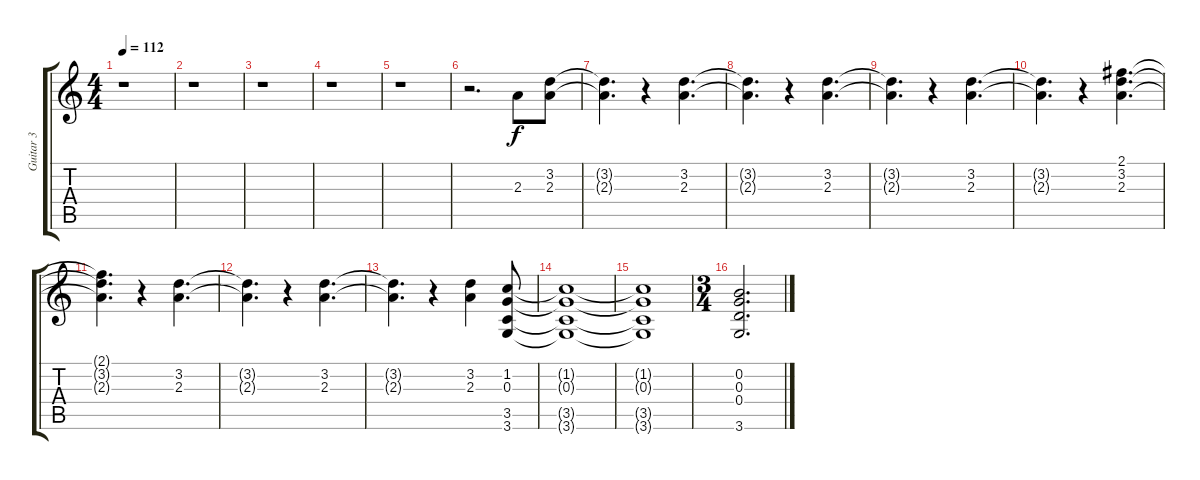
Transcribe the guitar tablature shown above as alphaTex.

\track ("Guitar 3" "Guitar 3") {instrument overdrivenguitar}
\staff {score tabs}
\tuning (E4 B3 G3 D3 A2 E2) {hide}
\ts (4 4)
\tempo 112
\clef g2
\ks c
r.1{dy f} |
r.1 |
r.1 |
r.1 |
r.1 |
r.2{d} 2.3.8 (3.2 2.3).8 |
(3.2{t} 2.3{t}).4{d} r.4 (3.2 2.3).4{d} |
(3.2{t} 2.3{t}).4{d} r.4 (3.2 2.3).4{d} |
(3.2{t} 2.3{t}).4{d} r.4 (3.2 2.3).4{d} |
(3.2{t} 2.3{t}).4{d} r.4 (2.1 3.2 2.3).4{d} |
(2.1{t} 3.2{t} 2.3{t}).4{d} r.4 (3.2 2.3).4{d} |
(3.2{t} 2.3{t}).4{d} r.4 (3.2 2.3).4{d} |
(3.2{t} 2.3{t}).4{d} r.4 (3.2 2.3).4 (1.2 0.3 3.5 3.6).8 |
(1.2{t} 0.3{t} 3.5{t} 3.6{t}).1 |
(1.2{t} 0.3{t} 3.5{t} 3.6{t}).1 |
\ts (3 4)
(0.2 0.3 0.4 3.6).2{d}
